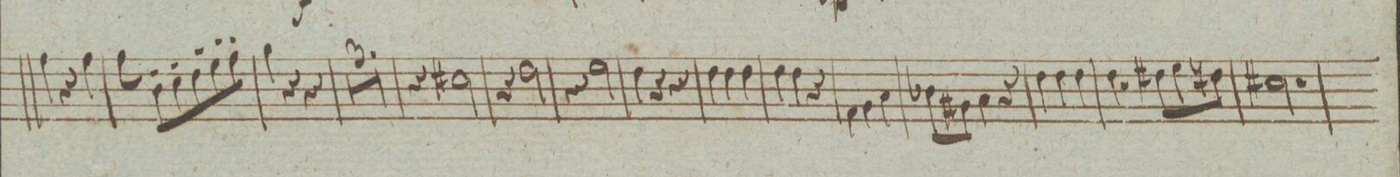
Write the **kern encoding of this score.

**kern	**dynam
*I"Oboe II	*
*clefG2	*
*k[]	*
*M3/4	*
4ff\	.
4r	.
4ff\	.
=63	=63
8ff\	.
8b'\L	.
8cc'\	.
8dd'\	.
8ee'\	.
8ff'\J	.
=64	=64
4gg\	.
4r	.
4r	.
=65	=65
2.r	.
=66	=66
2.r	.
=67	=67
2.r	.
=68	=68
4r	.
2cc#X\	.
=69	=69
4r	.
2dd\	.
=70	=70
4r	.
2ee\	.
=71	=71
4dd\	.
4r	.
4r	.
=72	=72
4dd\	.
4dd\	.
4dd\	.
=73	=73
4dd\	.
4dd\	.
4r	.
=74	=74
4f\	.
4g\	.
4a\	.
=75	=75
8b-X\L	.
8g#X\J	.
4a\	.
4r	.
=76	=76
4dd\	.
4dd\	.
4dd\	.
=77	=77
4.dd\	.
8dd#X\L	.
8ee\	.
8ddn\J	.
=78	=78
2.cc#X\	.
=79	=79
*-	*-
